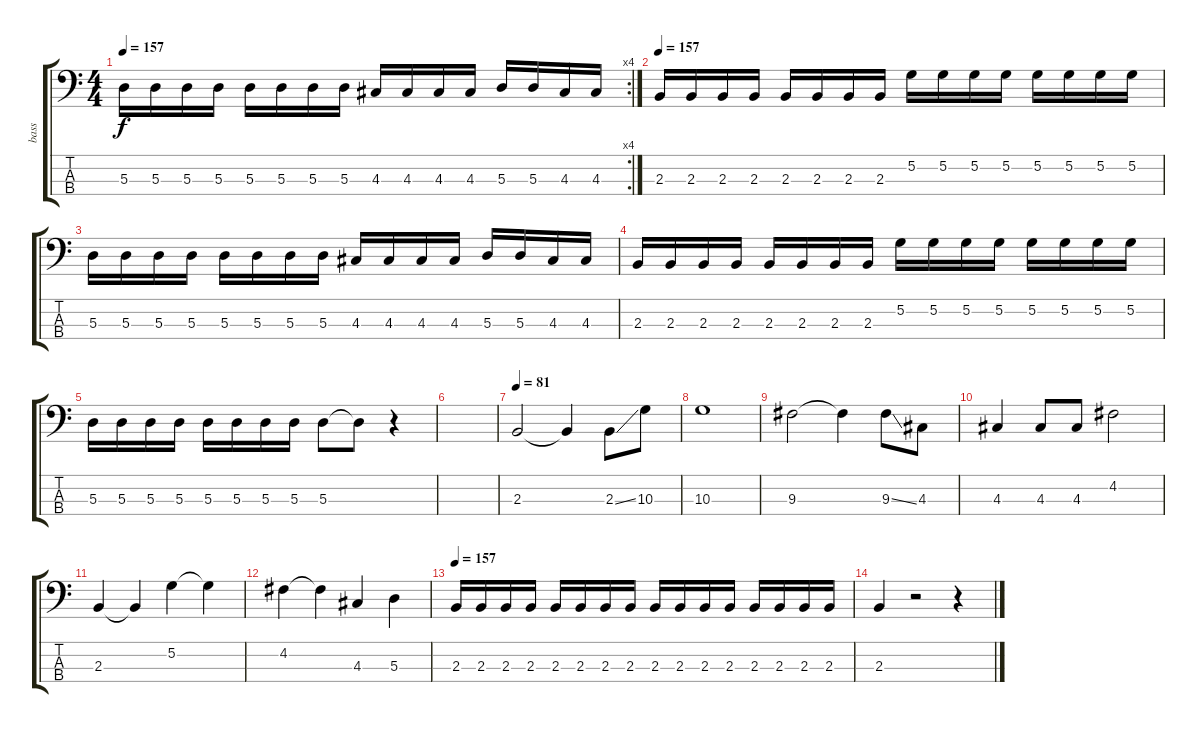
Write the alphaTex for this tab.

\track ("bass" "bass") {instrument electricbasspick}
\staff {score tabs}
\tuning (G2 D2 A1 E1) {hide}
\rc 4
\ts (4 4)
\tempo 157
\clef f4
\ks c
5.3.16{dy f} 5.3.16 5.3.16 5.3.16 5.3.16 5.3.16 5.3.16 5.3.16 4.3.16 4.3.16 4.3.16 4.3.16 5.3.16 5.3.16 4.3.16 4.3.16 |
\tempo 157
2.3.16 2.3.16 2.3.16 2.3.16 2.3.16 2.3.16 2.3.16 2.3.16 5.2.16 5.2.16 5.2.16 5.2.16 5.2.16 5.2.16 5.2.16 5.2.16 |
5.3.16 5.3.16 5.3.16 5.3.16 5.3.16 5.3.16 5.3.16 5.3.16 4.3.16 4.3.16 4.3.16 4.3.16 5.3.16 5.3.16 4.3.16 4.3.16 |
2.3.16 2.3.16 2.3.16 2.3.16 2.3.16 2.3.16 2.3.16 2.3.16 5.2.16 5.2.16 5.2.16 5.2.16 5.2.16 5.2.16 5.2.16 5.2.16 |
5.3.16 5.3.16 5.3.16 5.3.16 5.3.16 5.3.16 5.3.16 5.3.16 5.3.8 5.3{t}.8 r.4 |
|
\tempo 81
2.3.2 2.3{t}.4 2.3{ss}.8 10.3.8 |
10.3.1 |
9.3.2 9.3{t}.4 9.3{ss}.8 4.3.8 |
4.3.4 4.3.8 4.3.8 4.2.2 |
2.3.4 2.3{t}.4 5.2.4 5.2{t}.4 |
4.2.4 4.2{t}.4 4.3.4 5.3.4 |
\tempo 157
2.3.16 2.3.16 2.3.16 2.3.16 2.3.16 2.3.16 2.3.16 2.3.16 2.3.16 2.3.16 2.3.16 2.3.16 2.3.16 2.3.16 2.3.16 2.3.16 |
2.3.4 r.2 r.4
